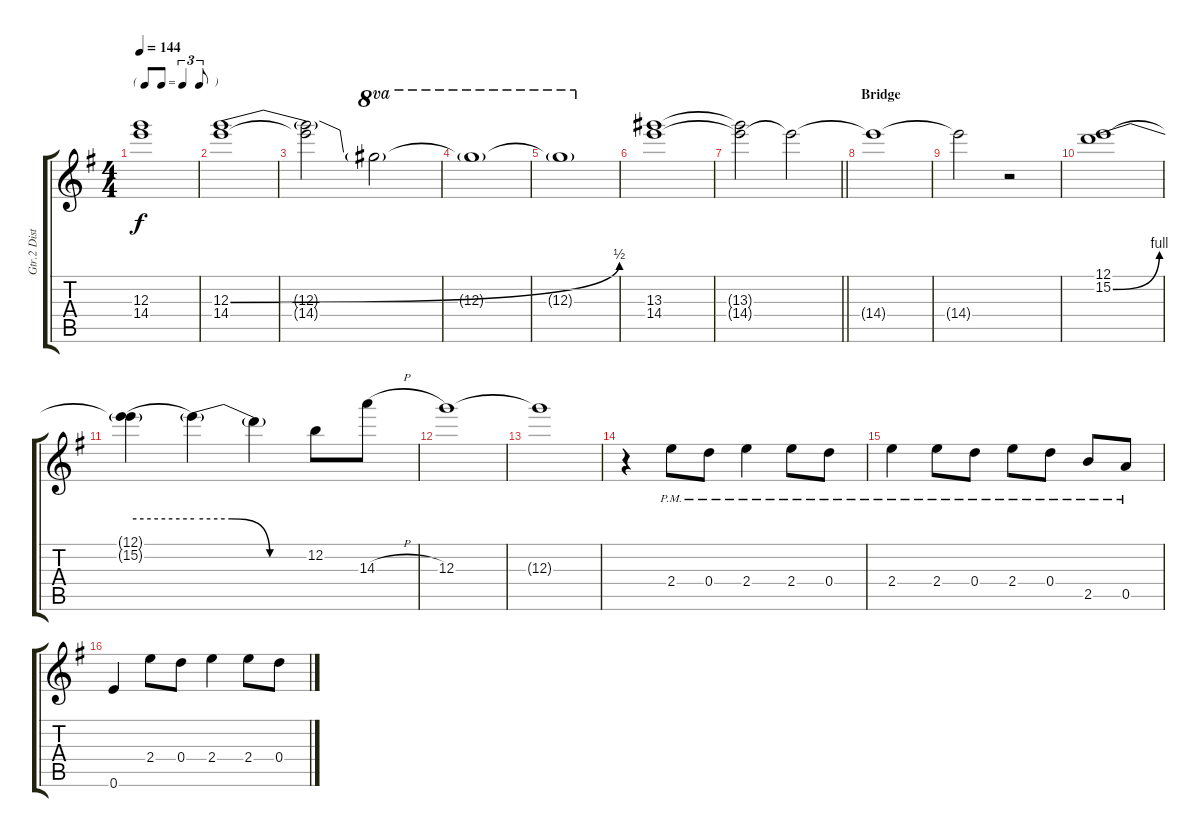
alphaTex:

\track ("Gtr.2 Distortion Gtr" "Gtr.2 Dist") {instrument distortionguitar}
\staff {score tabs}
\tuning (E4 B3 G4 D4 A3 E3) {hide}
\ts (4 4)
\tf triplet8th
\tempo 144
\clef g2
\ks g
(12.3{t} 14.4{t}).1{dy f} |
(12.3{be (bend 0 0 60 2)} 14.4).1 |
(12.3{t} 14.4{t}).2 12.3{t}.2{ot 8va} |
12.3{t}.1{ot 8va} |
12.3{t}.1{ot 8va} |
(13.3 14.4).1 |
\barLineRight lightlight
(13.3{t} 14.4{t}).2 14.4{t}.2 |
\section ("" "Bridge")
14.4{t}.1 |
14.4{t}.2 r.2 |
(12.1 15.2{be (bend 0 0 60 4)}).1 |
(12.1{t} 15.2{be (hold 0 4 60 4) t}).4 15.2{be (custom 0 4 20 4 40 0 60 0) t}.4 15.2{t}.4 12.2.8 14.3{h}.8 |
12.3.1 |
12.3{t}.1 |
r.4 2.4{pm}.8 0.4{pm}.8 2.4{pm}.4 2.4{pm}.8 0.4{pm}.8 |
2.4{pm}.4 2.4{pm}.8 0.4{pm}.8 2.4{pm}.8 0.4{pm}.8 2.5{pm}.8 0.5{pm}.8 |
0.6.4 2.4.8 0.4.8 2.4.4 2.4.8 0.4.8
